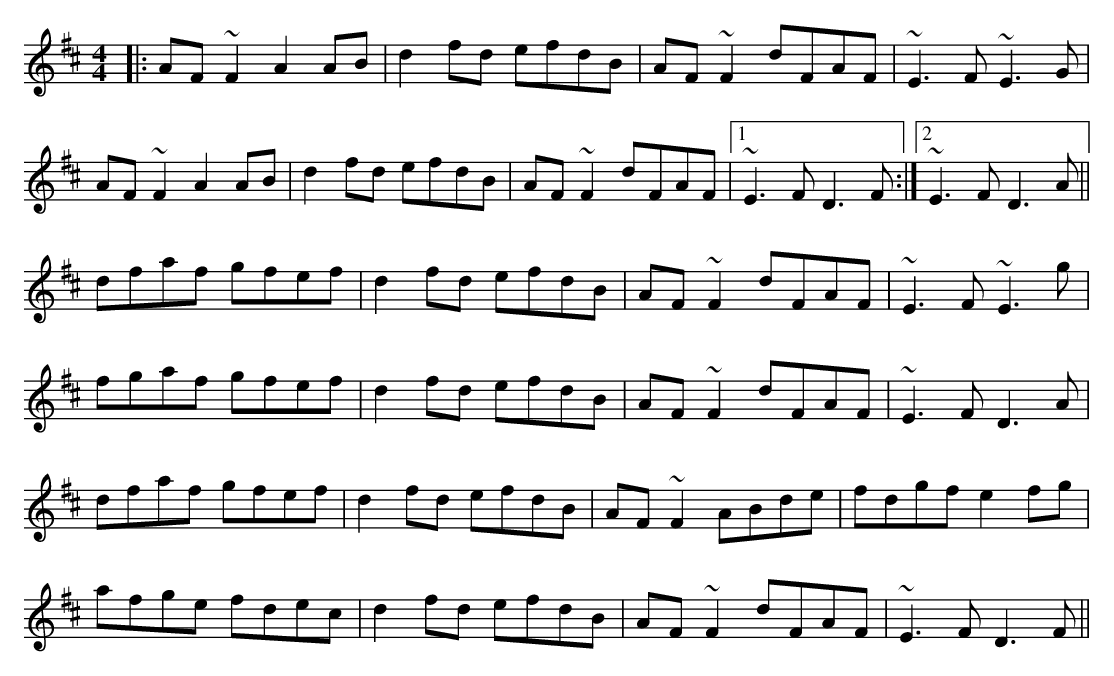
X:1
M:4/4
K:D
|:AF~F2 A2AB|d2fd efdB|AF~F2 dFAF|~E3F ~E3G|
AF~F2 A2AB|d2fd efdB|AF~F2 dFAF|1 ~E3F D3F:|2 ~E3F D3A||
dfaf gfef|d2fd efdB|AF~F2 dFAF|~E3F ~E3g|
fgaf gfef|d2fd efdB|AF~F2 dFAF|~E3F D3A|
dfaf gfef|d2fd efdB|AF~F2 ABde|fdgf e2fg|
afge fdec|d2fd efdB|AF~F2 dFAF|~E3F D3F||
